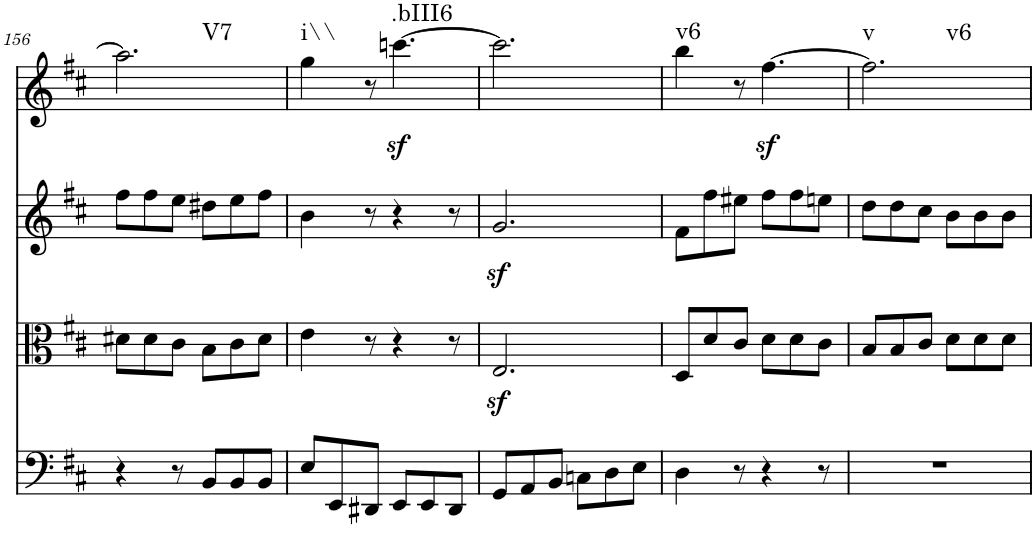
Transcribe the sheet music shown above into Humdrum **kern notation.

**kern	**kern	**kern	**kern	**dynam	**harte
*part4	*part3	*part2	*part1	*part1	*part1
*staff4	*staff3	*staff2	*staff1	*staff1	*
*I"Violoncello	*I"Viola	*I"Violin II	*I"Violin I	*	*
*I'Vc	*I'Vla	*I'Vln	*I'Vln	*	*
!!LO:PB:g=z
*clefF4	*clefC3	*clefG2	*clefG2	*	*
*k[f#c#]	*k[f#c#]	*k[f#c#]	*k[f#c#]	*	*
*M6/8	*M6/8	*M6/8	*M6/8	*	*
=156	=156	=156	=156	=156	=156
!	!	!	!	!	!LO:H:kt=V7
4r	8d#X\L	8ff#\L	2.aa\]	.	N
.	8d#\	8ff#\	.	.	.
8r	8c#\J	8ee\J	.	.	.
8BB/L	8B\L	8dd#X\L	.	.	.
8BB/	8c#\	8ee\	.	.	.
8BB/J	8d#\J	8ff#\J	.	.	.
=157	=157	=157	=157	=157	=157
!	!	!	!	!	!LO:H:kt=i\\
8E/L	4e\	4b\	4gg\	.	N
8EE/	.	.	.	.	.
8DD#X/J	8r	8r	8r	.	.
!	!	!	!	!LO:DY:b	!LO:H:kt=.bIII6
8EE/L	4r	4r	[4.cccn\	sf	N
8EE/	.	.	.	.	.
8DD#/J	8r	8r	.	.	.
=158	=158	=158	=158	=158	=158
8GG/L	2.Ez</	2.gz</	2.ccc\]	.	.
8AA/	.	.	.	.	.
8BB/J	.	.	.	.	.
8Cn\L	.	.	.	.	.
8D\	.	.	.	.	.
8E\J	.	.	.	.	.
=159	=159	=159	=159	=159	=159
!	!	!	!	!	!LO:H:kt=v6
4D\	8D/L	8f#\L	4bb\	.	N
.	8d/	8ff#\	.	.	.
8r	8c#/J	8ee#X\J	8r	.	.
4r	8d\L	8ff#\L	[4.ff#z<\	.	.
.	8d\	8ff#\	.	.	.
8r	8c#\J	8een\J	.	.	.
=160	=160	=160	=160	=160	=160
!	!	!	!	!	!LO:H:n=1:kt=v
!	!	!	!	!	!LO:H:n=2:kt=v6
2.r	8B/L	8dd\L	2.ff#\]	.	N N
.	8B/	8dd\	.	.	.
.	8c#/J	8cc#\J	.	.	.
.	8d\L	8b\L	.	.	.
.	8d\	8b\	.	.	.
.	8d\J	8b\J	.	.	.
=	=	=	=	=	=
*-	*-	*-	*-	*-	*-
